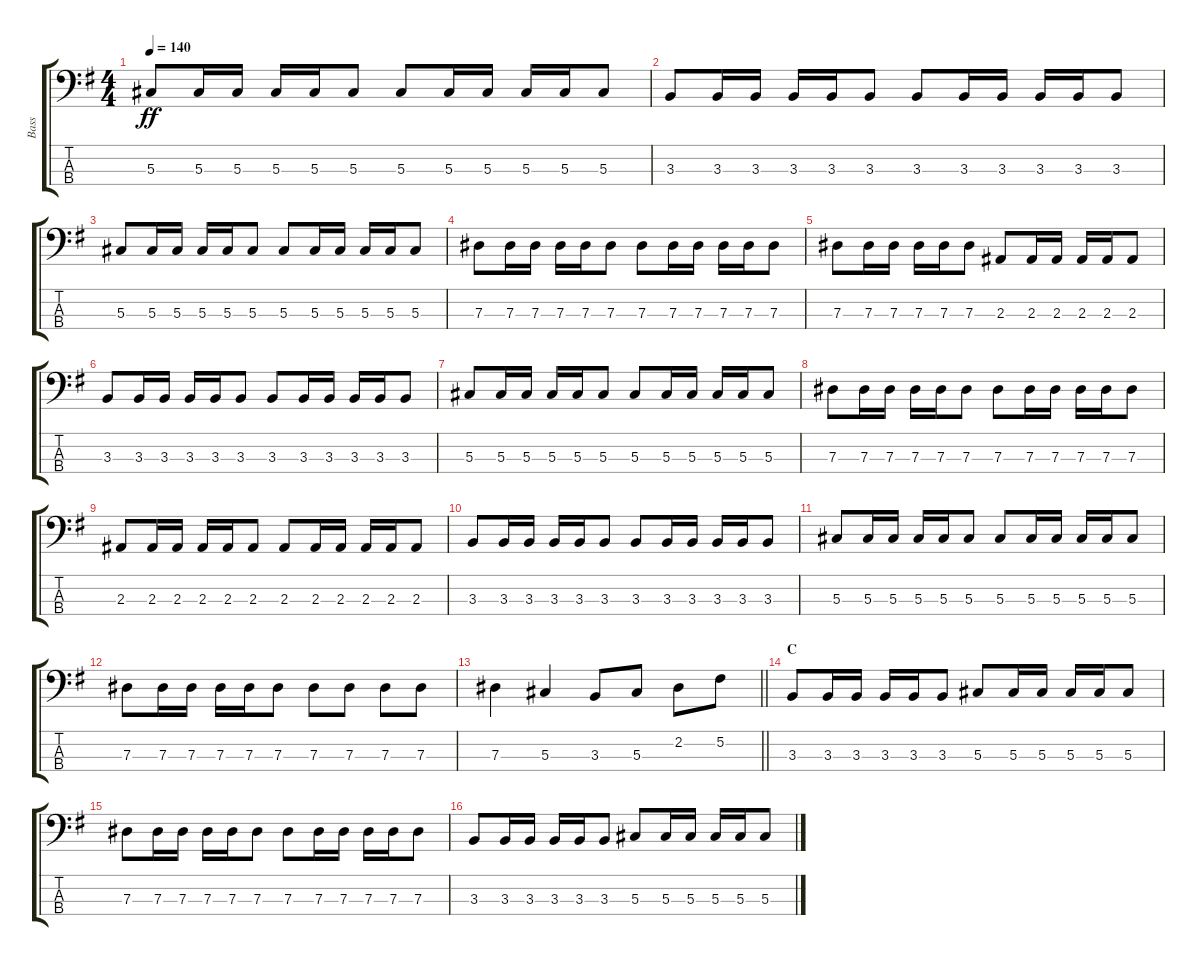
\track ("Bass" "Bass") {instrument electricbasspick}
\staff {score tabs}
\tuning (Gb2 Db2 Ab1 Eb1) {hide}
\ts (4 4)
\tempo 140
\clef f4
\ks g
5.3.8{dy ff} 5.3.16 5.3.16 5.3.16 5.3.16 5.3.8 5.3.8 5.3.16 5.3.16 5.3.16 5.3.16 5.3.8 |
3.3.8 3.3.16 3.3.16 3.3.16 3.3.16 3.3.8 3.3.8 3.3.16 3.3.16 3.3.16 3.3.16 3.3.8 |
5.3.8 5.3.16 5.3.16 5.3.16 5.3.16 5.3.8 5.3.8 5.3.16 5.3.16 5.3.16 5.3.16 5.3.8 |
7.3.8 7.3.16 7.3.16 7.3.16 7.3.16 7.3.8 7.3.8 7.3.16 7.3.16 7.3.16 7.3.16 7.3.8 |
7.3.8 7.3.16 7.3.16 7.3.16 7.3.16 7.3.8 2.3.8 2.3.16 2.3.16 2.3.16 2.3.16 2.3.8 |
3.3.8 3.3.16 3.3.16 3.3.16 3.3.16 3.3.8 3.3.8 3.3.16 3.3.16 3.3.16 3.3.16 3.3.8 |
5.3.8 5.3.16 5.3.16 5.3.16 5.3.16 5.3.8 5.3.8 5.3.16 5.3.16 5.3.16 5.3.16 5.3.8 |
7.3.8 7.3.16 7.3.16 7.3.16 7.3.16 7.3.8 7.3.8 7.3.16 7.3.16 7.3.16 7.3.16 7.3.8 |
2.3.8 2.3.16 2.3.16 2.3.16 2.3.16 2.3.8 2.3.8 2.3.16 2.3.16 2.3.16 2.3.16 2.3.8 |
3.3.8 3.3.16 3.3.16 3.3.16 3.3.16 3.3.8 3.3.8 3.3.16 3.3.16 3.3.16 3.3.16 3.3.8 |
5.3.8 5.3.16 5.3.16 5.3.16 5.3.16 5.3.8 5.3.8 5.3.16 5.3.16 5.3.16 5.3.16 5.3.8 |
7.3.8 7.3.16 7.3.16 7.3.16 7.3.16 7.3.8 7.3.8 7.3.8 7.3.8 7.3.8 |
\barLineRight lightlight
7.3.4 5.3.4 3.3.8 5.3.8 2.2.8 5.2.8 |
\section ("" "C")
3.3.8 3.3.16 3.3.16 3.3.16 3.3.16 3.3.8 5.3.8 5.3.16 5.3.16 5.3.16 5.3.16 5.3.8 |
7.3.8 7.3.16 7.3.16 7.3.16 7.3.16 7.3.8 7.3.8 7.3.16 7.3.16 7.3.16 7.3.16 7.3.8 |
3.3.8 3.3.16 3.3.16 3.3.16 3.3.16 3.3.8 5.3.8 5.3.16 5.3.16 5.3.16 5.3.16 5.3.8
